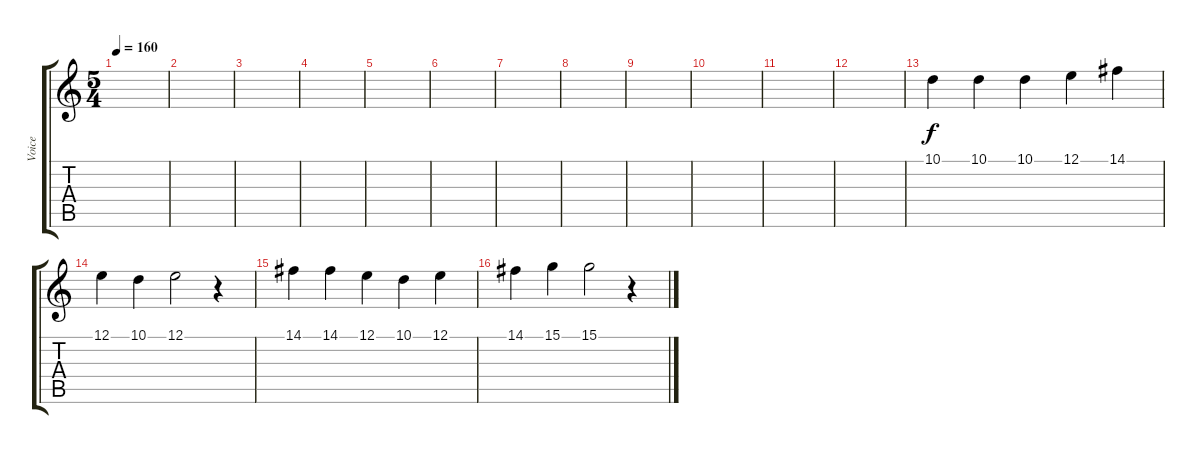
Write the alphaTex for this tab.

\track ("Voice" "Voice") {instrument choiraahs}
\staff {score tabs}
\tuning (E4 B3 G3 D3 A2 E2) {hide}
\ts (5 4)
\tempo 160
\clef g2
\ks c
|
|
|
|
|
|
|
|
|
|
|
|
10.1.4 10.1.4 10.1.4 12.1.4 14.1.4 |
12.1.4 10.1.4 12.1.2 r.4 |
14.1.4 14.1.4 12.1.4 10.1.4 12.1.4 |
14.1.4 15.1.4 15.1.2 r.4
